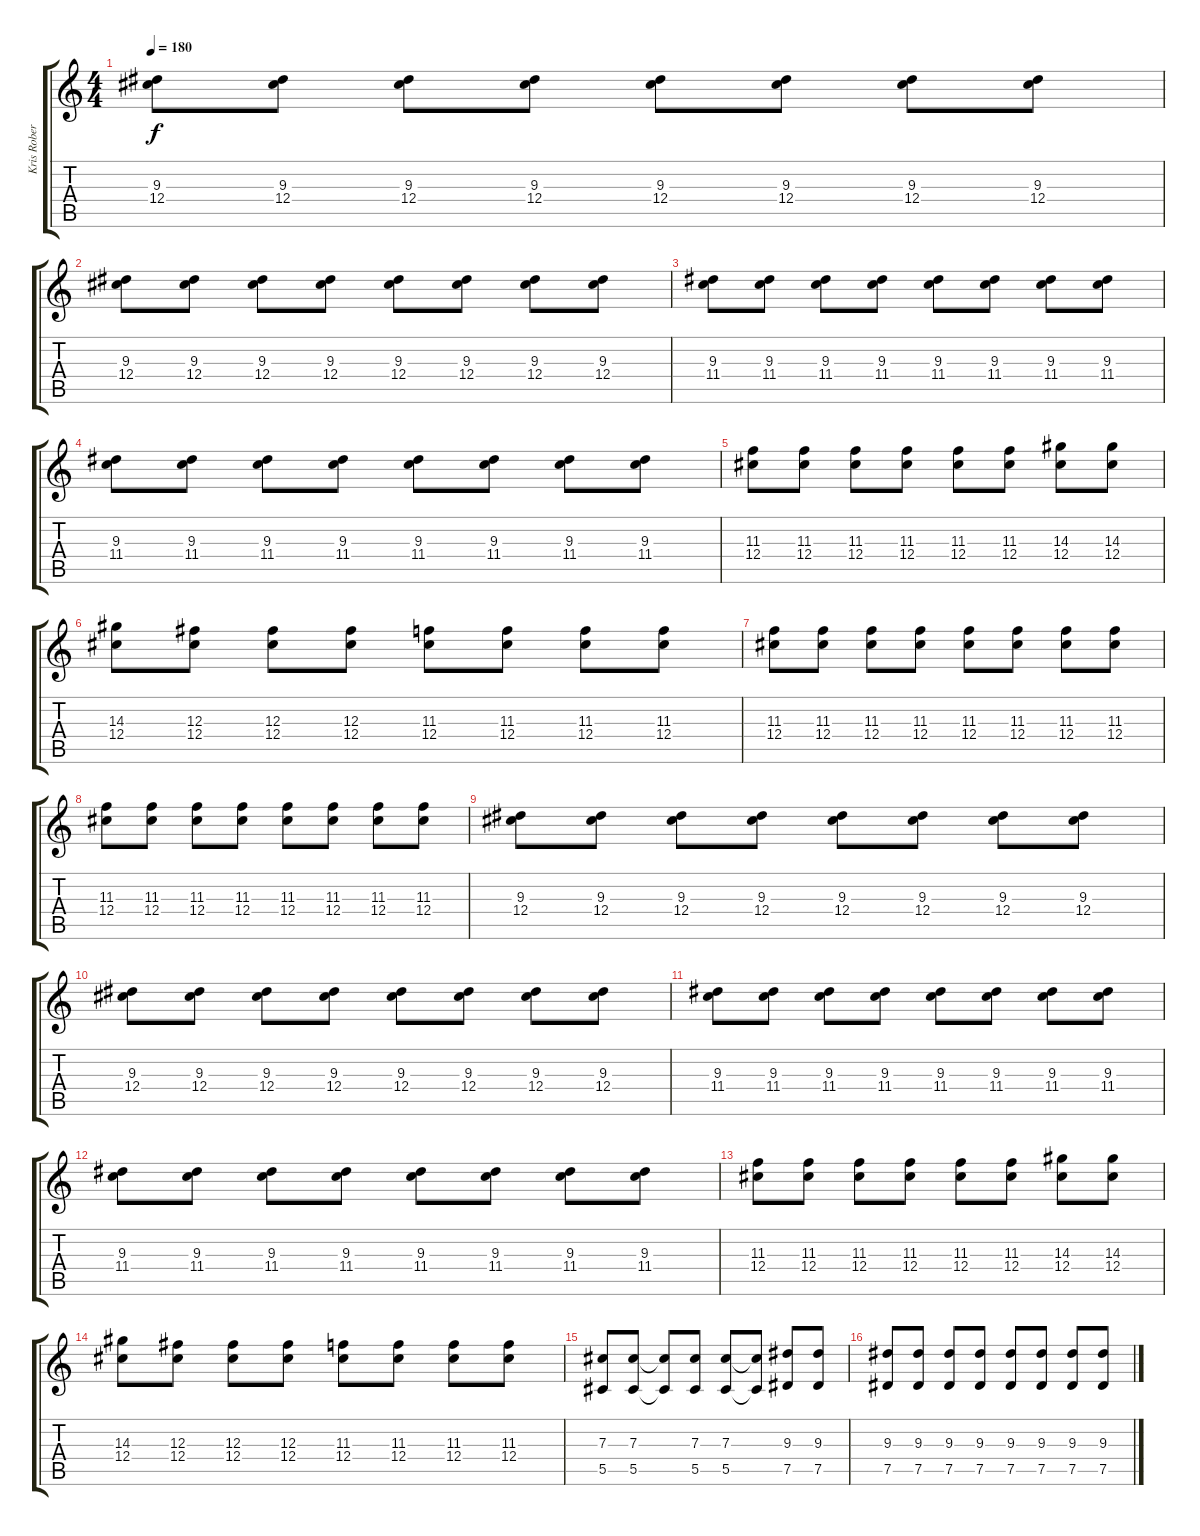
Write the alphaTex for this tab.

\track ("Kris Roberts" "Kris Rober") {instrument distortionguitar}
\staff {score tabs}
\tuning (Eb4 Bb3 Gb3 Db3 Ab2 Db2) {hide}
\ts (4 4)
\tempo 180
\clef g2
\ks c
(9.3 12.4).8{dy f} (9.3 12.4).8 (9.3 12.4).8 (9.3 12.4).8 (9.3 12.4).8 (9.3 12.4).8 (9.3 12.4).8 (9.3 12.4).8 |
(9.3 12.4).8 (9.3 12.4).8 (9.3 12.4).8 (9.3 12.4).8 (9.3 12.4).8 (9.3 12.4).8 (9.3 12.4).8 (9.3 12.4).8 |
(9.3 11.4).8 (9.3 11.4).8 (9.3 11.4).8 (9.3 11.4).8 (9.3 11.4).8 (9.3 11.4).8 (9.3 11.4).8 (9.3 11.4).8 |
(9.3 11.4).8 (9.3 11.4).8 (9.3 11.4).8 (9.3 11.4).8 (9.3 11.4).8 (9.3 11.4).8 (9.3 11.4).8 (9.3 11.4).8 |
(11.3 12.4).8 (11.3 12.4).8 (11.3 12.4).8 (11.3 12.4).8 (11.3 12.4).8 (11.3 12.4).8 (14.3 12.4).8 (14.3 12.4).8 |
(14.3 12.4).8 (12.3 12.4).8 (12.3 12.4).8 (12.3 12.4).8 (11.3 12.4).8 (11.3 12.4).8 (11.3 12.4).8 (11.3 12.4).8 |
(11.3 12.4).8 (11.3 12.4).8 (11.3 12.4).8 (11.3 12.4).8 (11.3 12.4).8 (11.3 12.4).8 (11.3 12.4).8 (11.3 12.4).8 |
(11.3 12.4).8 (11.3 12.4).8 (11.3 12.4).8 (11.3 12.4).8 (11.3 12.4).8 (11.3 12.4).8 (11.3 12.4).8 (11.3 12.4).8 |
(9.3 12.4).8 (9.3 12.4).8 (9.3 12.4).8 (9.3 12.4).8 (9.3 12.4).8 (9.3 12.4).8 (9.3 12.4).8 (9.3 12.4).8 |
(9.3 12.4).8 (9.3 12.4).8 (9.3 12.4).8 (9.3 12.4).8 (9.3 12.4).8 (9.3 12.4).8 (9.3 12.4).8 (9.3 12.4).8 |
(9.3 11.4).8 (9.3 11.4).8 (9.3 11.4).8 (9.3 11.4).8 (9.3 11.4).8 (9.3 11.4).8 (9.3 11.4).8 (9.3 11.4).8 |
(9.3 11.4).8 (9.3 11.4).8 (9.3 11.4).8 (9.3 11.4).8 (9.3 11.4).8 (9.3 11.4).8 (9.3 11.4).8 (9.3 11.4).8 |
(11.3 12.4).8 (11.3 12.4).8 (11.3 12.4).8 (11.3 12.4).8 (11.3 12.4).8 (11.3 12.4).8 (14.3 12.4).8 (14.3 12.4).8 |
(14.3 12.4).8 (12.3 12.4).8 (12.3 12.4).8 (12.3 12.4).8 (11.3 12.4).8 (11.3 12.4).8 (11.3 12.4).8 (11.3 12.4).8 |
(7.3 5.5).8 (7.3 5.5).8 (7.3{t} 5.5{t}).8 (7.3 5.5).8 (7.3 5.5).8 (7.3{t} 5.5{t}).8 (9.3 7.5).8 (9.3 7.5).8 |
(9.3 7.5).8 (9.3 7.5).8 (9.3 7.5).8 (9.3 7.5).8 (9.3 7.5).8 (9.3 7.5).8 (9.3 7.5).8 (9.3 7.5).8
